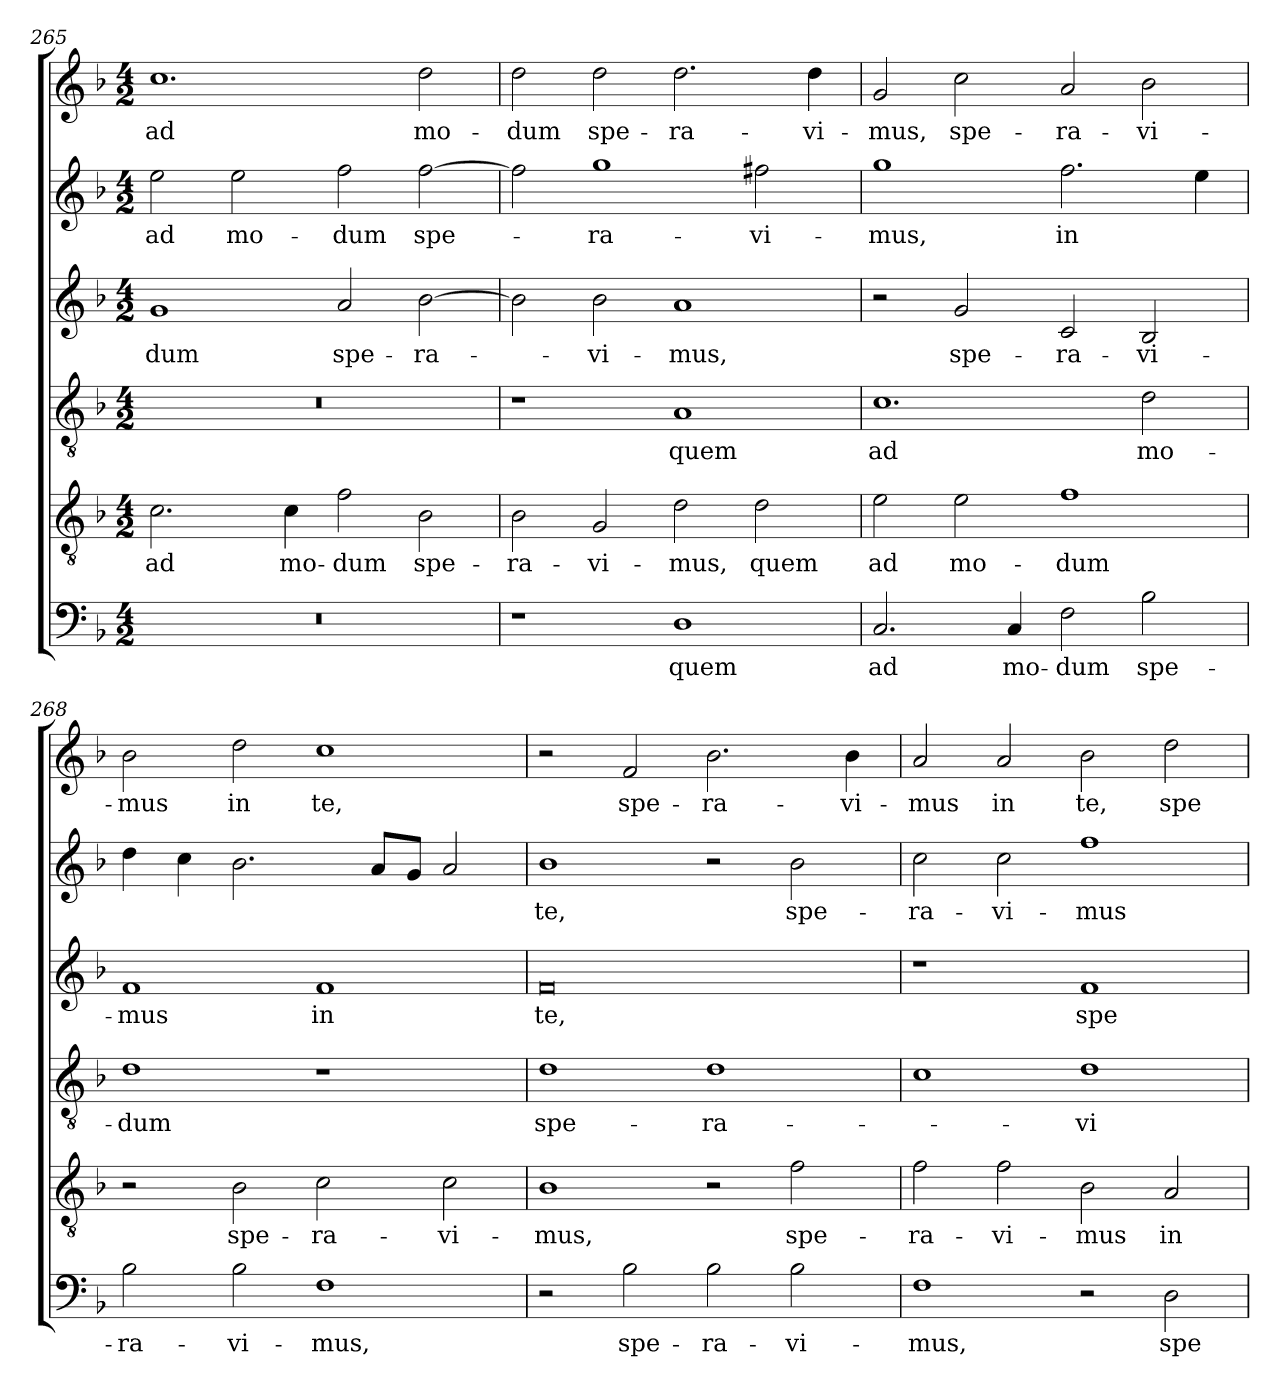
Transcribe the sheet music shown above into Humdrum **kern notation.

**kern	**text	**kern	**text	**kern	**text	**kern	**text	**kern	**text	**kern	**text
*part6	*part6	*part5	*part5	*part4	*part4	*part3	*part3	*part2	*part2	*part1	*part1
*staff6	*staff6	*staff5	*staff5	*staff4	*staff4	*staff3	*staff3	*staff2	*staff2	*staff1	*staff1
*clefF4	*	*clefGv2	*	*clefGv2	*	*clefG2	*	*clefG2	*	*clefG2	*
*k[b-]	*	*k[b-]	*	*k[b-]	*	*k[b-]	*	*k[b-]	*	*k[b-]	*
*F:	*	*F:	*	*F:	*	*F:	*	*F:	*	*F:	*
*M4/2	*	*M4/2	*	*M4/2	*	*M4/2	*	*M4/2	*	*M4/2	*
=265	=265	=265	=265	=265	=265	=265	=265	=265	=265	=265	=265
!	!	!	!LO:LY:b	!	!	!	!LO:LY:b	!	!LO:LY:b	!	!LO:LY:b
0r	.	2.c\	ad	0r	.	1g	-dum	2ee\	ad	1.cc	ad
!	!	!	!	!	!	!	!	!	!LO:LY:b	!	!
.	.	.	.	.	.	.	.	2ee\	mo-	.	.
!	!	!	!LO:LY:b	!	!	!	!	!	!	!	!
.	.	4c\	mo-	.	.	.	.	.	.	.	.
!	!	!	!LO:LY:b	!	!	!	!LO:LY:b	!	!LO:LY:b	!	!
.	.	2f\	-dum	.	.	2a/	spe-	2ff\	-dum	.	.
!	!	!	!LO:LY:b	!	!	!	!LO:LY:b	!	!LO:LY:b	!	!LO:LY:b
.	.	2B-\	spe-	.	.	[2b-\	-ra-	[2ff\	spe-	2dd\	mo-
=266	=266	=266	=266	=266	=266	=266	=266	=266	=266	=266	=266
!	!	!	!LO:LY:b	!	!	!	!	!	!	!	!LO:LY:b
1r	.	2B-\	-ra-	1r	.	2b-\]	.	2ff\]	.	2dd\	-dum
!	!	!	!LO:LY:b	!	!	!	!LO:LY:b	!	!LO:LY:b	!	!LO:LY:b
.	.	2G/	-vi-	.	.	2b-\	-vi-	1gg	-ra-	2dd\	spe-
!	!LO:LY:b	!	!LO:LY:b	!	!LO:LY:b	!	!LO:LY:b	!	!	!	!LO:LY:b
1D	quem	2d\	-mus,	1A	quem	1a	-mus,	.	.	2.dd\	-ra-
!	!	!	!LO:LY:b	!	!	!	!	!	!LO:LY:b	!	!
.	.	2d\	quem	.	.	.	.	2ff#X\	-vi-	.	.
!	!	!	!	!	!	!	!	!	!	!	!LO:LY:b
.	.	.	.	.	.	.	.	.	.	4dd\	-vi-
!!LO:LB:g=z
=267	=267	=267	=267	=267	=267	=267	=267	=267	=267	=267	=267
!	!LO:LY:b	!	!LO:LY:b	!	!LO:LY:b	!	!	!	!LO:LY:b	!	!LO:LY:b
2.C/	ad	2e\	ad	1.c	ad	2r	.	1gg	-mus,	2g/	-mus,
!	!	!	!LO:LY:b	!	!	!	!LO:LY:b	!	!	!	!LO:LY:b
.	.	2e\	mo-	.	.	2g/	spe-	.	.	2cc\	spe-
!	!LO:LY:b	!	!	!	!	!	!	!	!	!	!
4C/	mo-	.	.	.	.	.	.	.	.	.	.
!	!LO:LY:b	!	!LO:LY:b	!	!	!	!LO:LY:b	!	!LO:LY:b	!	!LO:LY:b
2F\	-dum	1f	-dum	.	.	2c/	-ra-	2.ff\	in	2a/	-ra-
!	!LO:LY:b	!	!	!	!LO:LY:b	!	!LO:LY:b	!	!	!	!LO:LY:b
2B-\	spe-	.	.	2d\	mo-	2B-/	-vi-	.	.	2b-\	-vi-
.	.	.	.	.	.	.	.	4ee\	.	.	.
=268	=268	=268	=268	=268	=268	=268	=268	=268	=268	=268	=268
!	!LO:LY:b	!	!	!	!LO:LY:b	!	!LO:LY:b	!	!	!	!LO:LY:b
2B-\	-ra-	2r	.	1d	-dum	1f	-mus	4dd\	.	2b-\	-mus
.	.	.	.	.	.	.	.	4cc\	.	.	.
!	!LO:LY:b	!	!LO:LY:b	!	!	!	!	!	!	!	!LO:LY:b
2B-\	-vi-	2B-\	spe-	.	.	.	.	2.b-\	.	2dd\	in
!	!LO:LY:b	!	!LO:LY:b	!	!	!	!LO:LY:b	!	!	!	!LO:LY:b
1F	-mus,	2c\	-ra-	1r	.	1f	in	.	.	1cc	te,
.	.	.	.	.	.	.	.	8a/L	.	.	.
.	.	.	.	.	.	.	.	8g/J	.	.	.
!	!	!	!LO:LY:b	!	!	!	!	!	!	!	!
.	.	2c\	-vi-	.	.	.	.	2a/	.	.	.
=269	=269	=269	=269	=269	=269	=269	=269	=269	=269	=269	=269
!	!	!	!LO:LY:b	!	!LO:LY:b	!	!LO:LY:b	!	!LO:LY:b	!	!
2r	.	1B-	-mus,	1d	spe-	0f	te,	1b-	te,	2r	.
!	!LO:LY:b	!	!	!	!	!	!	!	!	!	!LO:LY:b
2B-\	spe-	.	.	.	.	.	.	.	.	2f/	spe-
!	!LO:LY:b	!	!	!	!LO:LY:b	!	!	!	!	!	!LO:LY:b
2B-\	-ra-	2r	.	1d	-ra-	.	.	2r	.	2.b-\	-ra-
!	!LO:LY:b	!	!LO:LY:b	!	!	!	!	!	!LO:LY:b	!	!
2B-\	-vi-	2f\	spe-	.	.	.	.	2b-\	spe-	.	.
!	!	!	!	!	!	!	!	!	!	!	!LO:LY:b
.	.	.	.	.	.	.	.	.	.	4b-\	-vi-
=270	=270	=270	=270	=270	=270	=270	=270	=270	=270	=270	=270
!	!LO:LY:b	!	!LO:LY:b	!	!	!	!	!	!LO:LY:b	!	!LO:LY:b
1F	-mus,	2f\	-ra-	1c	.	1r	.	2cc\	-ra-	2a/	-mus
!	!	!	!LO:LY:b	!	!	!	!	!	!LO:LY:b	!	!LO:LY:b
.	.	2f\	-vi-	.	.	.	.	2cc\	-vi-	2a/	in
!	!	!	!LO:LY:b	!	!LO:LY:b	!	!LO:LY:b	!	!LO:LY:b	!	!LO:LY:b
2r	.	2B-\	-mus	1d	-vi-	1f	spe-	1ff	-mus	2b-\	te,
!	!LO:LY:b	!	!LO:LY:b	!	!	!	!	!	!	!	!LO:LY:b
2D\	spe-	2A/	in	.	.	.	.	.	.	2dd\	spe-
=	=	=	=	=	=	=	=	=	=	=	=
*-	*-	*-	*-	*-	*-	*-	*-	*-	*-	*-	*-
